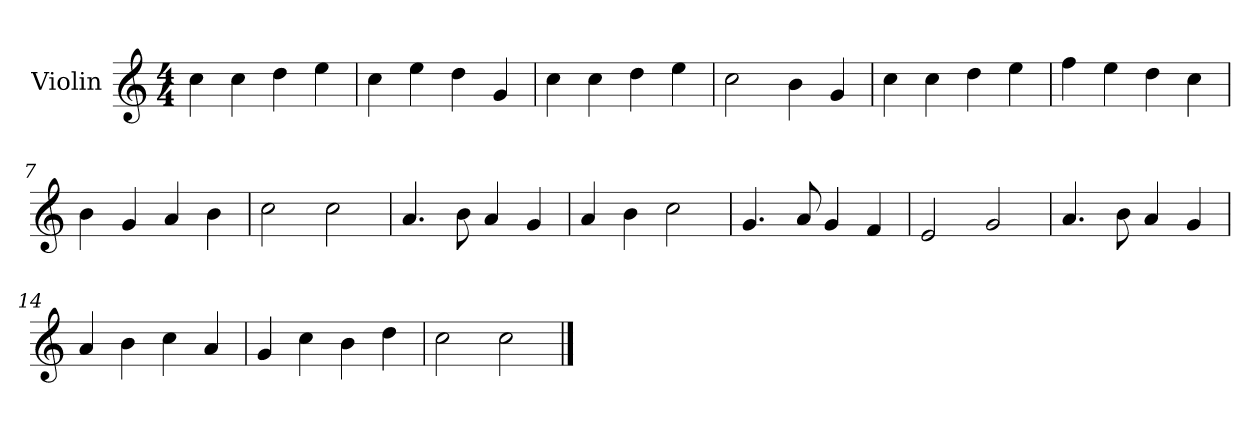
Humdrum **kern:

**kern
*part1
*staff1
*I"Violin
*I'Vln.
*clefG2
*k[]
*M4/4
=1
4cc\
4cc\
4dd\
4ee\
=2
4cc\
4ee\
4dd\
4g/
=3
4cc\
4cc\
4dd\
4ee\
=4
2cc\
4b\
4g/
!!LO:LB:g=z
=5
4cc\
4cc\
4dd\
4ee\
=6
4ff\
4ee\
4dd\
4cc\
=7
4b\
4g/
4a/
4b\
=8
2cc\
2cc\
!!LO:LB:g=z
=9
4.a/
8b\
4a/
4g/
=10
4a/
4b\
2cc\
=11
4.g/
8a/
4g/
4f/
=12
2e/
2g/
!!LO:LB:g=z
=13
4.a/
8b\
4a/
4g/
=14
4a/
4b\
4cc\
4a/
=15
4g/
4cc\
4b\
4dd\
=16
2cc\
2cc\
==
*-
